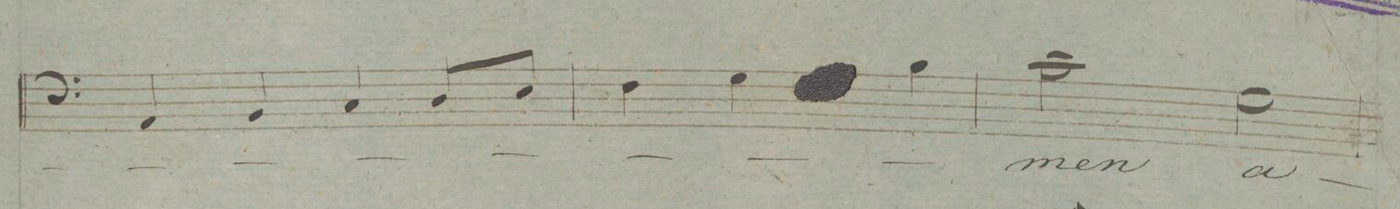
**kern	**text	**dynam
*I"Baſso.	*	*
*clefF4	*	*
*k[]	*	*
*met(c|)	*	*
*M2/2	*	*
4AA/	.	.
4BB/	.	.
4C/	.	.
8D/L	.	.
8E/J	.	.
=184	=184	=184
4F\	.	.
4G\	.	.
4Ayy\	.	.
4B\	.	.
=185	=185	=185
2c\	-men	.
2G\	a-	.
=186	=186	=186
*-	*-	*-
